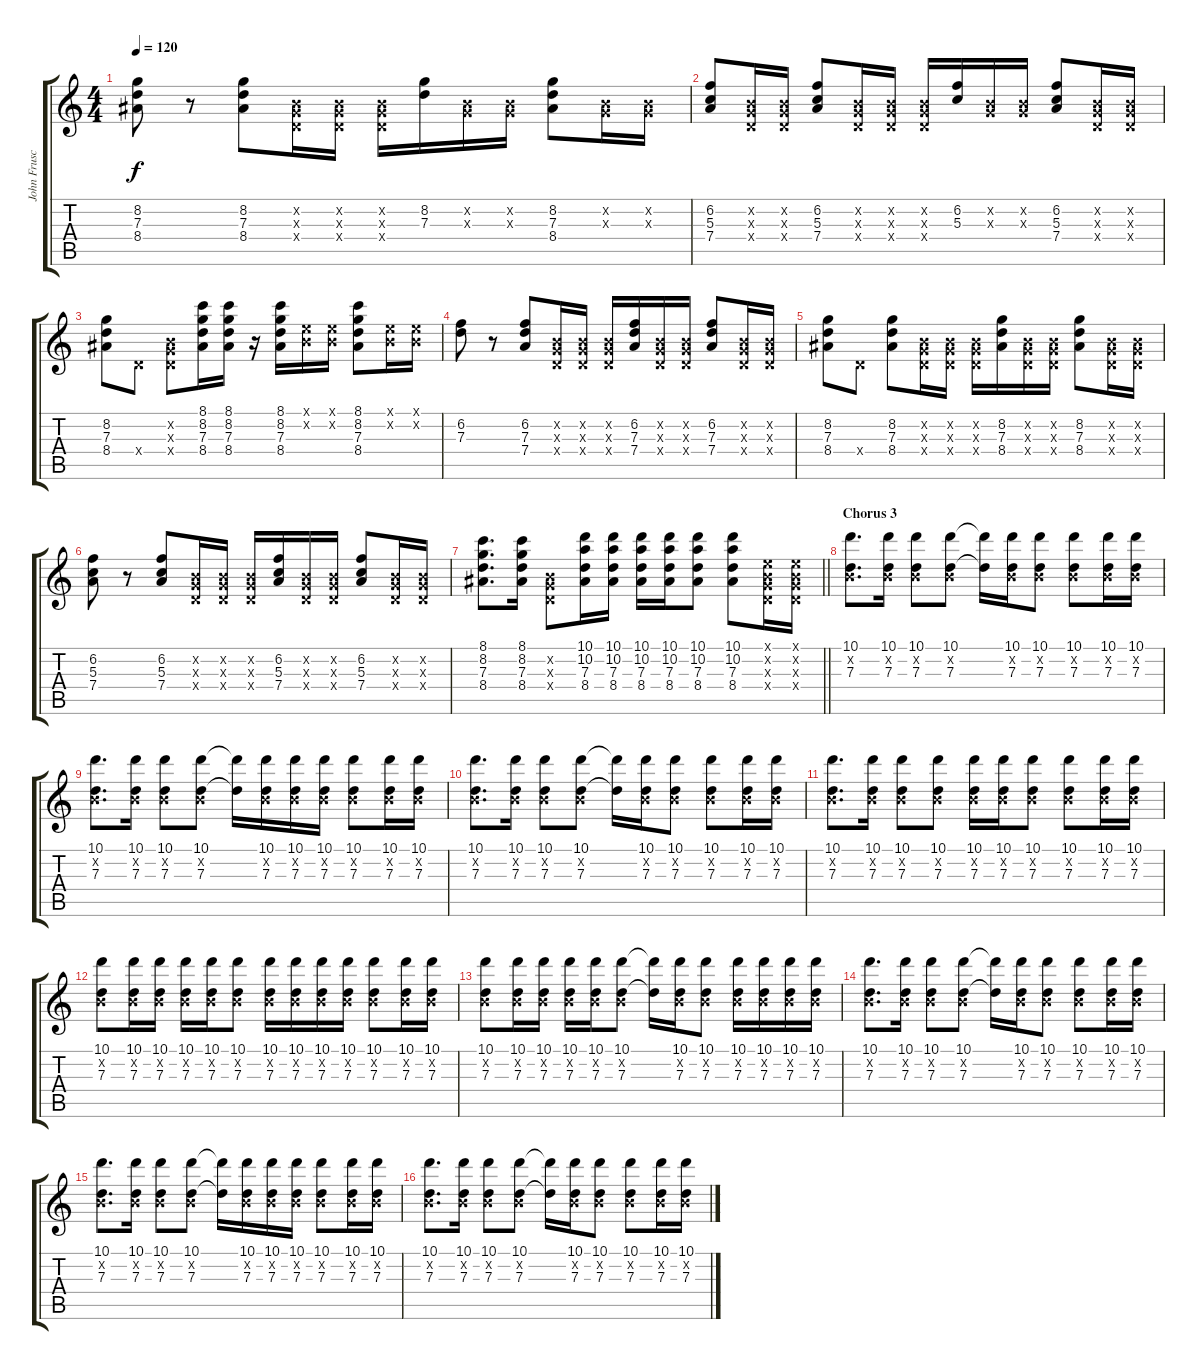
\track ("John Frusciante | Gtr. 2" "John Frusc") {instrument electricguitarclean}
\staff {score tabs}
\tuning (E4 B3 G3 D3 A2 E2) {hide}
\ts (4 4)
\tempo 120
\clef g2
\ks c
(8.2 7.3 8.4).8{dy f} r.8 (8.2 7.3 8.4).8 (0.2{x} 0.3{x} 0.4{x}).16 (0.2{x} 0.3{x} 0.4{x}).16 (0.2{x} 0.3{x} 0.4{x}).16 (8.2 7.3).16 (0.2{x} 0.3{x}).16 (0.2{x} 0.3{x}).16 (8.2 7.3 8.4).8 (0.2{x} 0.3{x}).16 (0.2{x} 0.3{x}).16 |
(6.2 5.3 7.4).8 (0.2{x} 0.3{x} 0.4{x}).16 (0.2{x} 0.3{x} 0.4{x}).16 (6.2 5.3 7.4).8 (0.2{x} 0.3{x} 0.4{x}).16 (0.2{x} 0.3{x} 0.4{x}).16 (0.2{x} 0.3{x} 0.4{x}).16 (6.2 5.3).16 (0.2{x} 0.3{x}).16 (0.2{x} 0.3{x}).16 (6.2 5.3 7.4).8 (0.2{x} 0.3{x} 0.4{x}).16 (0.2{x} 0.3{x} 0.4{x}).16 |
(8.2 7.3 8.4).8 0.4{x}.8 (0.2{x} 0.3{x} 0.4{x}).8 (8.1 8.2 7.3 8.4).16 (8.1 8.2 7.3 8.4).16 r.16 (8.1 8.2 7.3 8.4).16 (0.1{x} 0.2{x}).16 (0.1{x} 0.2{x}).16 (8.1 8.2 7.3 8.4).8 (0.1{x} 0.2{x}).16 (0.1{x} 0.2{x}).16 |
(6.2 7.3).8 r.8 (6.2 7.3 7.4).8 (0.2{x} 0.3{x} 0.4{x}).16 (0.2{x} 0.3{x} 0.4{x}).16 (0.2{x} 0.3{x} 0.4{x}).16 (6.2 7.3 7.4).16 (0.2{x} 0.3{x} 0.4{x}).16 (0.2{x} 0.3{x} 0.4{x}).16 (6.2 7.3 7.4).8 (0.2{x} 0.3{x} 0.4{x}).16 (0.2{x} 0.3{x} 0.4{x}).16 |
(8.2 7.3 8.4).8 0.4{x}.8 (8.2 7.3 8.4).8 (0.2{x} 0.3{x} 0.4{x}).16 (0.2{x} 0.3{x} 0.4{x}).16 (0.2{x} 0.3{x} 0.4{x}).16 (8.2 7.3 8.4).16 (0.2{x} 0.3{x} 0.4{x}).16 (0.2{x} 0.3{x} 0.4{x}).16 (8.2 7.3 8.4).8 (0.2{x} 0.3{x} 0.4{x}).16 (0.2{x} 0.3{x} 0.4{x}).16 |
(6.2 5.3 7.4).8 r.8 (6.2 5.3 7.4).8 (0.2{x} 0.3{x} 0.4{x}).16 (0.2{x} 0.3{x} 0.4{x}).16 (0.2{x} 0.3{x} 0.4{x}).16 (6.2 5.3 7.4).16 (0.2{x} 0.3{x} 0.4{x}).16 (0.2{x} 0.3{x} 0.4{x}).16 (6.2 5.3 7.4).8 (0.2{x} 0.3{x} 0.4{x}).16 (0.2{x} 0.3{x} 0.4{x}).16 |
\barLineRight lightlight
(8.1 8.2 7.3 8.4).8{d} (8.1 8.2 7.3 8.4).16 (0.2{x} 0.3{x} 0.4{x}).8 (10.1 10.2 7.3 8.4).16 (10.1 10.2 7.3 8.4).16 (10.1 10.2 7.3 8.4).16 (10.1 10.2 7.3 8.4).16 (10.1 10.2 7.3 8.4).8 (10.1 10.2 7.3 8.4).8 (0.1{x} 0.2{x} 0.3{x} 0.4{x}).16 (0.1{x} 0.2{x} 0.3{x} 0.4{x}).16 |
\section ("" "Chorus 3")
(10.1 0.2{x} 7.3).8{d} (10.1 0.2{x} 7.3).16 (10.1 0.2{x} 7.3).8 (10.1 0.2{x} 7.3).8 (10.1{t} 7.3{t}).16 (10.1 0.2{x} 7.3).16 (10.1 0.2{x} 7.3).8 (10.1 0.2{x} 7.3).8 (10.1 0.2{x} 7.3).16 (10.1 0.2{x} 7.3).16 |
(10.1 0.2{x} 7.3).8{d} (10.1 0.2{x} 7.3).16 (10.1 0.2{x} 7.3).8 (10.1 0.2{x} 7.3).8 (10.1{t} 7.3{t}).16 (10.1 0.2{x} 7.3).16 (10.1 0.2{x} 7.3).16 (10.1 0.2{x} 7.3).16 (10.1 0.2{x} 7.3).8 (10.1 0.2{x} 7.3).16 (10.1 0.2{x} 7.3).16 |
(10.1 0.2{x} 7.3).8{d} (10.1 0.2{x} 7.3).16 (10.1 0.2{x} 7.3).8 (10.1 0.2{x} 7.3).8 (10.1{t} 7.3{t}).16 (10.1 0.2{x} 7.3).16 (10.1 0.2{x} 7.3).8 (10.1 0.2{x} 7.3).8 (10.1 0.2{x} 7.3).16 (10.1 0.2{x} 7.3).16 |
(10.1 0.2{x} 7.3).8{d} (10.1 0.2{x} 7.3).16 (10.1 0.2{x} 7.3).8 (10.1 0.2{x} 7.3).8 (10.1 0.2{x} 7.3).16 (10.1 0.2{x} 7.3).16 (10.1 0.2{x} 7.3).8 (10.1 0.2{x} 7.3).8 (10.1 0.2{x} 7.3).16 (10.1 0.2{x} 7.3).16 |
(10.1 0.2{x} 7.3).8 (10.1 0.2{x} 7.3).16 (10.1 0.2{x} 7.3).16 (10.1 0.2{x} 7.3).16 (10.1 0.2{x} 7.3).16 (10.1 0.2{x} 7.3).8 (10.1 0.2{x} 7.3).16 (10.1 0.2{x} 7.3).16 (10.1 0.2{x} 7.3).16 (10.1 0.2{x} 7.3).16 (10.1 0.2{x} 7.3).8 (10.1 0.2{x} 7.3).16 (10.1 0.2{x} 7.3).16 |
(10.1 0.2{x} 7.3).8 (10.1 0.2{x} 7.3).16 (10.1 0.2{x} 7.3).16 (10.1 0.2{x} 7.3).16 (10.1 0.2{x} 7.3).16 (10.1 0.2{x} 7.3).8 (10.1{t} 7.3{t}).16 (10.1 0.2{x} 7.3).16 (10.1 0.2{x} 7.3).8 (10.1 0.2{x} 7.3).16 (10.1 0.2{x} 7.3).16 (10.1 0.2{x} 7.3).16 (10.1 0.2{x} 7.3).16 |
(10.1 0.2{x} 7.3).8{d} (10.1 0.2{x} 7.3).16 (10.1 0.2{x} 7.3).8 (10.1 0.2{x} 7.3).8 (10.1{t} 7.3{t}).16 (10.1 0.2{x} 7.3).16 (10.1 0.2{x} 7.3).8 (10.1 0.2{x} 7.3).8 (10.1 0.2{x} 7.3).16 (10.1 0.2{x} 7.3).16 |
(10.1 0.2{x} 7.3).8{d} (10.1 0.2{x} 7.3).16 (10.1 0.2{x} 7.3).8 (10.1 0.2{x} 7.3).8 (10.1{t} 7.3{t}).16 (10.1 0.2{x} 7.3).16 (10.1 0.2{x} 7.3).16 (10.1 0.2{x} 7.3).16 (10.1 0.2{x} 7.3).8 (10.1 0.2{x} 7.3).16 (10.1 0.2{x} 7.3).16 |
(10.1 0.2{x} 7.3).8{d} (10.1 0.2{x} 7.3).16 (10.1 0.2{x} 7.3).8 (10.1 0.2{x} 7.3).8 (10.1{t} 7.3{t}).16 (10.1 0.2{x} 7.3).16 (10.1 0.2{x} 7.3).8 (10.1 0.2{x} 7.3).8 (10.1 0.2{x} 7.3).16 (10.1 0.2{x} 7.3).16
